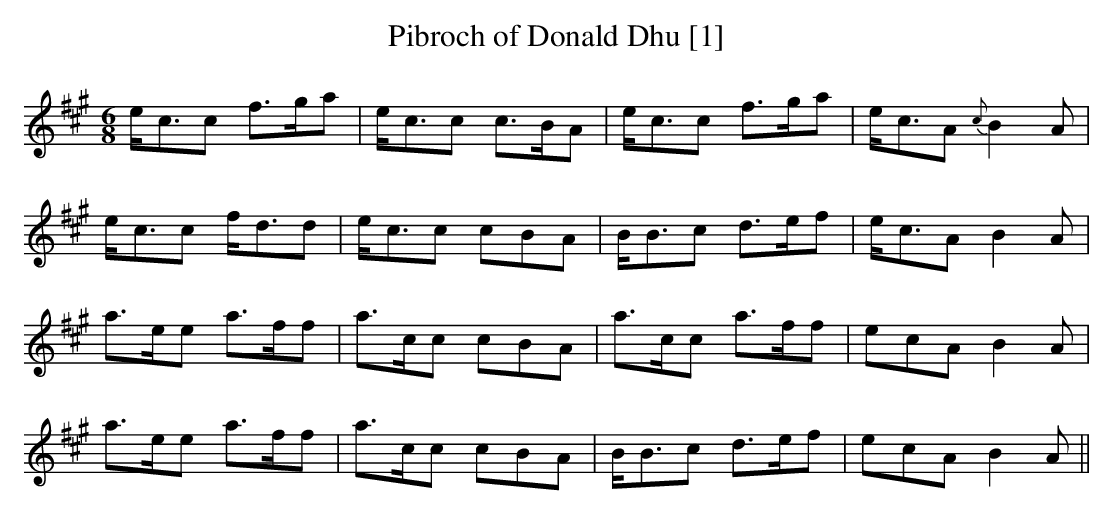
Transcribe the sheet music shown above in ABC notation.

X:1
T:Pibroch of Donald Dhu [1]
M:6/8
L:1/8
K:A
e<cc f>ga|e<cc c>BA|e<cc f>ga|e<cA {c}B2A|
e<cc f<dd|e<cc cBA|B<Bc d>ef|e<cA B2A|
a>ee a>ff|a>cc cBA|a>cc a>ff|ecA B2A|
a>ee a>ff|a>cc cBA|B<Bc d>ef|ecA B2A||
